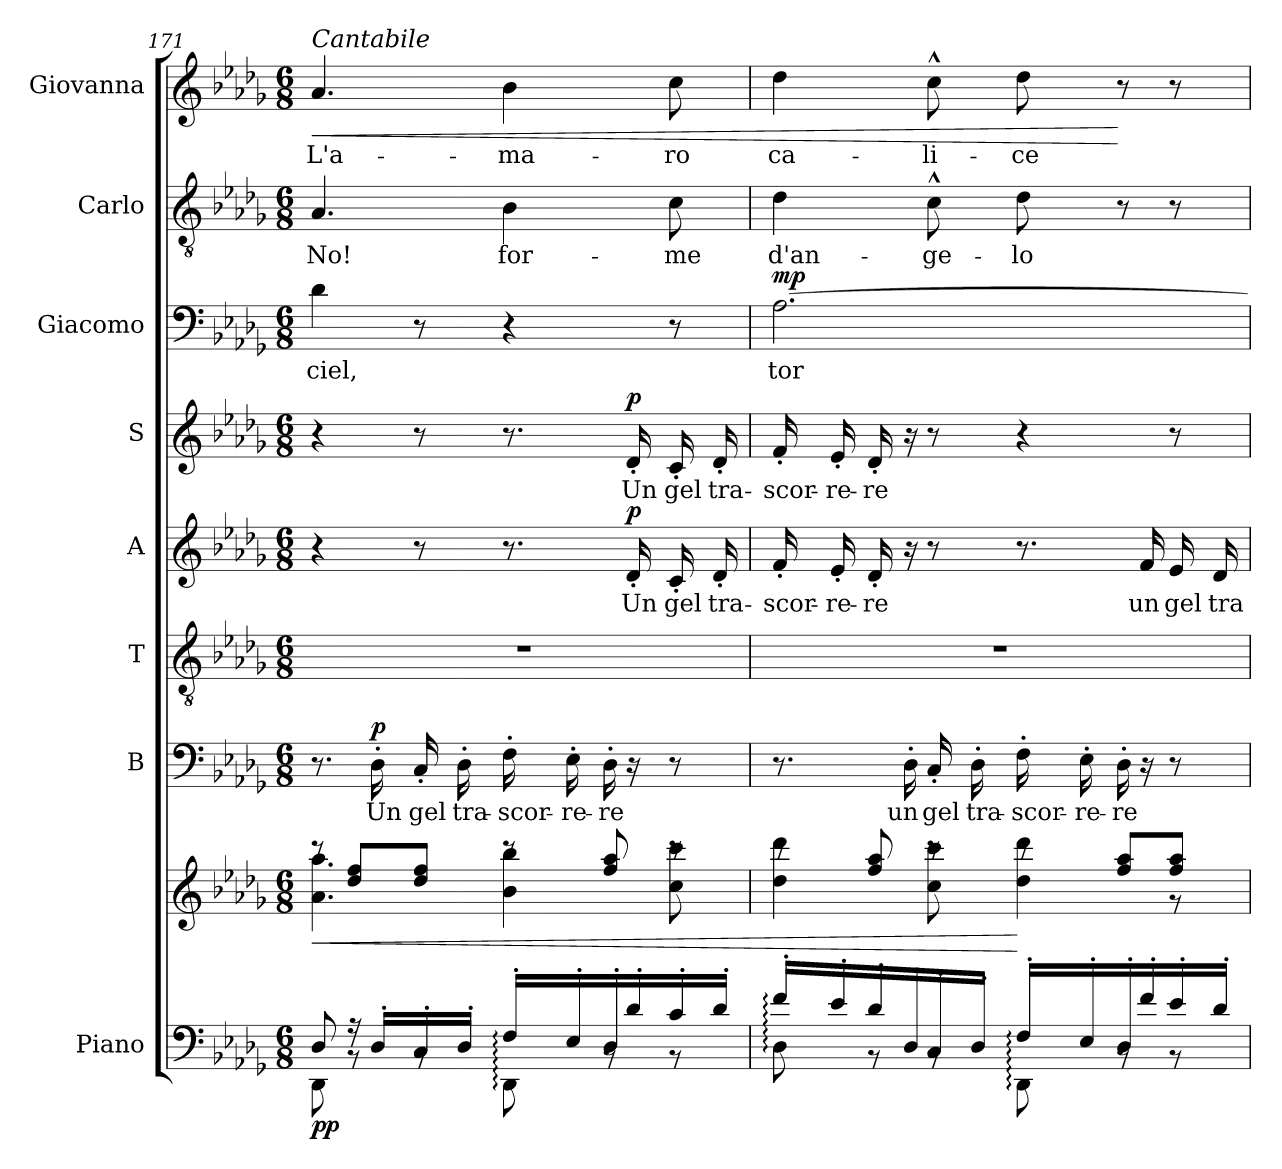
**kern	**kern	**dynam	**kern	**text	**dynam	**kern	**kern	**text	**dynam	**kern	**text	**dynam	**kern	**text	**dynam	**kern	**text	**kern	**text	**dynam
*part8	*part8	*part8	*part7	*part7	*part7	*part6	*part5	*part5	*part5	*part4	*part4	*part4	*part3	*part3	*part3	*part2	*part2	*part1	*part1	*part1
*staff9	*staff8	*staff8/9	*staff7	*staff7	*staff7	*staff6	*staff5	*staff5	*staff5	*staff4	*staff4	*staff4	*staff3	*staff3	*staff3	*staff2	*staff2	*staff1	*staff1	*staff1
*I"Piano	*	*	*I"B	*	*	*I"T	*I"A	*	*	*I"S	*	*	*I"Giacomo	*	*	*I"Carlo	*	*I"Giovanna	*	*
*I'Pno	*	*	*I'B	*	*	*I'T	*I'A	*	*	*I'S	*	*	*	*	*	*	*	*	*	*
*clefF4	*clefG2	*	*clefF4	*	*	*clefGv2	*clefG2	*	*	*clefG2	*	*	*clefF4	*	*	*clefGv2	*	*clefG2	*	*
*k[b-e-a-d-g-]	*k[b-e-a-d-g-]	*	*k[b-e-a-d-g-]	*	*	*k[b-e-a-d-g-]	*k[b-e-a-d-g-]	*	*	*k[b-e-a-d-g-]	*	*	*k[b-e-a-d-g-]	*	*	*k[b-e-a-d-g-]	*	*k[b-e-a-d-g-]	*	*
*M6/8	*M6/8	*	*M6/8	*	*	*M6/8	*M6/8	*	*	*M6/8	*	*	*M6/8	*	*	*M6/8	*	*M6/8	*	*
=171	=171	=171	=171	=171	=171	=171	=171	=171	=171	=171	=171	=171	=171	=171	=171	=171	=171	=171	=171	=171
*^	*	*	*	*	*	*	*	*	*	*	*	*	*	*	*	*	*	*	*	*
!	!	!	!	!	!	!	!	!	!	!	!	!	!	!	!	!	!	!	!LO:TX:a:i:t=Cantabile	!	!
!	!	!	!LO:HP:b	!	!	!	!	!	!	!	!	!	!	!	!LO:LY:b	!	!	!LO:LY:b	!	!LO:LY:b	!LO:HP:b
*	*	*^	*	*	*	*	*	*	*	*	*	*	*	*	*	*	*	*	*	*	*
!	!	!	!	!LO:DY:n=1:b=2	!	!	!	!	!	!	!	!	!	!	!	!	!	!	!	!	!	!
!	!	!	!	!LO:DY:n=2:b	!	!	!	!	!	!	!	!	!	!	!	!	!	!	!	!	!	!
8D-/	8DD-\	8rccc	4.a-\ 4.aa-\	< p p	8.r	.	.	2.r	4r	.	.	4r	.	.	4d-\	ciel,	.	4.A-/	No!	4.a-/	L'a-	<
16r	8rBB	8dd-/ 8ff/L	.	.	.	.	.	.	.	.	.	.	.	.	.	.	.	.	.	.	.	.
!	!	!	!	!	!	!LO:LY:b	!LO:DY:a	!	!	!	!	!	!	!	!	!	!	!	!	!	!	!
16D-'/LL	.	.	.	.	16D-'\	Un	p	.	.	.	.	.	.	.	.	.	.	.	.	.	.	.
!	!	!	!	!	!	!LO:LY:b	!	!	!	!	!	!	!	!	!	!	!	!	!	!	!	!
16C'/	8rBB	8dd-/ 8ff/J	.	.	16C'/	gel	.	.	8r	.	.	8r	.	.	8r	.	.	.	.	.	.	.
!	!	!	!	!	!	!LO:LY:b	!	!	!	!	!	!	!	!	!	!	!	!	!	!	!	!
16D-'/JJ	.	.	.	.	16D-'\	tra-	.	.	.	.	.	.	.	.	.	.	.	.	.	.	.	.
!	!	!	!	!	!	!LO:LY:b	!	!	!	!	!	!	!	!	!	!	!	!	!LO:LY:b	!	!LO:LY:b	!
16F:'/LL	8DD-:\	8rccc	4b-\ 4bb-\	.	16F'\	-scor-	.	.	8.r	.	.	8.r	.	.	4r	.	.	4B-\	for-	4b-\	-ma-	.
!	!	!	!	!	!	!LO:LY:b	!	!	!	!	!	!	!	!	!	!	!	!	!	!	!	!
16E-'/	.	.	.	.	16E-'\	-re-	.	.	.	.	.	.	.	.	.	.	.	.	.	.	.	.
!	!	!	!	!	!	!LO:LY:b	!	!	!	!	!	!	!	!	!	!	!	!	!	!	!	!
16D-'/	8rBB	8ff/ 8aa-/	.	.	16D-'\	-re	.	.	.	.	.	.	.	.	.	.	.	.	.	.	.	.
!	!	!	!	!	!	!	!	!	!	!LO:LY:b	!LO:DY:a	!	!LO:LY:b	!LO:DY:a	!	!	!	!	!	!	!	!
16d-'/	.	.	.	.	16r	.	.	.	16d-'/	Un	p	16d-'/	Un	p	.	.	.	.	.	.	.	.
!	!	!	!	!	!	!	!	!	!	!LO:LY:b	!	!	!LO:LY:b	!	!	!	!	!	!LO:LY:b	!	!LO:LY:b	!
16c'/	8rBB	8rccc	8cc\ 8ccc\	.	8r	.	.	.	16c'/	gel	.	16c'/	gel	.	8r	.	.	8c\	-me	8cc\	-ro	.
!	!	!	!	!	!	!	!	!	!	!LO:LY:b	!	!	!LO:LY:b	!	!	!	!	!	!	!	!	!
16d-'/JJ	.	.	.	.	.	.	.	.	16d-'/	tra-	.	16d-'/	tra-	.	.	.	.	.	.	.	.	.
!!LO:PB:g=z
=172	=172	=172	=172	=172	=172	=172	=172	=172	=172	=172	=172	=172	=172	=172	=172	=172	=172	=172	=172	=172	=172	=172
!	!	!	!	!	!	!	!	!	!	!LO:LY:b	!	!	!LO:LY:b	!	!	!LO:LY:b	!LO:DY:a	!	!LO:LY:b	!	!LO:LY:b	!
16f:'/LL	8D-:\	8rccc	4dd-\ 4ddd-\	.	8.r	.	.	2.r	16f'/	-scor-	.	16f'/	-scor-	.	[2.A-\	tor-	mp	4d-\	d'an-	4dd-\	ca-	.
!	!	!	!	!	!	!	!	!	!	!LO:LY:b	!	!	!LO:LY:b	!	!	!	!	!	!	!	!	!
16e-'/	.	.	.	.	.	.	.	.	16e-'/	-re-	.	16e-'/	-re-	.	.	.	.	.	.	.	.	.
!	!	!	!	!	!	!	!	!	!	!LO:LY:b	!	!	!LO:LY:b	!	!	!	!	!	!	!	!	!
16d-'/	8rBB	8ff/ 8aa-/	.	.	.	.	.	.	16d-'/	-re	.	16d-'/	-re	.	.	.	.	.	.	.	.	.
!	!	!	!	!	!	!LO:LY:b	!	!	!	!	!	!	!	!	!	!	!	!	!	!	!	!
16D-'/	.	.	.	.	16D-'\	un	.	.	16r	.	.	16r	.	.	.	.	.	.	.	.	.	.
!	!	!	!	!	!	!LO:LY:b	!	!	!	!	!	!	!	!	!	!	!	!	!LO:LY:b	!	!LO:LY:b	!
16C'/	8rBB	8rccc	8cc\ 8ccc\	.	16C'/	gel	.	.	8r	.	.	8r	.	.	.	.	.	8c^^\	-ge-	8cc^^\	-li-	.
!	!	!	!	!	!	!LO:LY:b	!	!	!	!	!	!	!	!	!	!	!	!	!	!	!	!
16D-'/JJ	.	.	.	.	16D-'\	tra-	.	.	.	.	.	.	.	.	.	.	.	.	.	.	.	.
!	!	!	!	!LO:DY:n=1:b=2	!	!LO:LY:b	!	!	!	!	!	!	!	!	!	!	!	!	!LO:LY:b	!	!LO:LY:b	!
!	!	!	!	!LO:DY:n=2:b	!	!	!	!	!	!	!	!	!	!	!	!	!	!	!	!	!	!
16F:'/LL	8DD-:\	8rccc	4dd-\ 4ddd-\	[ mf mf	16F'\	-scor-	.	.	8.r	.	.	4r	.	.	.	.	.	8d-\	-lo	8dd-\	-ce	.
!	!	!	!	!	!	!LO:LY:b	!	!	!	!	!	!	!	!	!	!	!	!	!	!	!	!
16E-'/	.	.	.	.	16E-'\	-re-	.	.	.	.	.	.	.	.	.	.	.	.	.	.	.	.
!	!	!	!	!	!	!LO:LY:b	!	!	!	!	!	!	!	!	!	!	!	!	!	!	!	!
16D-'/	8rBB	8ff/ 8aa-/L	.	.	16D-'\	-re	.	.	.	.	.	.	.	.	.	.	.	8r	.	8r	.	[
!	!	!	!	!	!	!	!	!	!	!LO:LY:b	!	!	!	!	!	!	!	!	!	!	!	!
16f'/	.	.	.	.	16r	.	.	.	16f/	un	.	.	.	.	.	.	.	.	.	.	.	.
!	!	!	!	!	!	!	!	!	!	!LO:LY:b	!	!	!	!	!	!	!	!	!	!	!	!
16e-'/	8rBB	8ff/ 8aa-/J	8r	.	8r	.	.	.	16e-/	gel	.	8r	.	.	.	.	.	8r	.	8r	.	.
!	!	!	!	!	!	!	!	!	!	!LO:LY:b	!	!	!	!	!	!	!	!	!	!	!	!
16d-'/JJ	.	.	.	.	.	.	.	.	16d-/	tra-	.	.	.	.	.	.	.	.	.	.	.	.
*v	*v	*	*	*	*	*	*	*	*	*	*	*	*	*	*	*	*	*	*	*	*	*
*	*v	*v	*	*	*	*	*	*	*	*	*	*	*	*	*	*	*	*	*	*	*
=	=	=	=	=	=	=	=	=	=	=	=	=	=	=	=	=	=	=	=	=
*-	*-	*-	*-	*-	*-	*-	*-	*-	*-	*-	*-	*-	*-	*-	*-	*-	*-	*-	*-	*-
